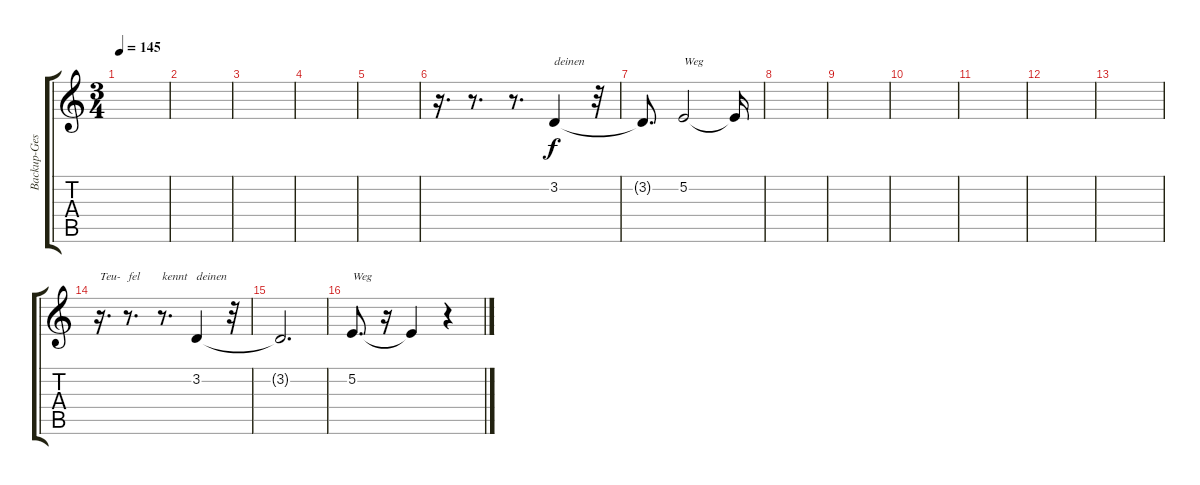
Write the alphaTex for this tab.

\track ("Backup-Gesang 2" "Backup-Ges") {instrument choiraahs}
\staff {score tabs}
\tuning (E4 B3 G3 D3 A2 E2) {hide}
\ts (3 4)
\tempo 145
\clef g2
\ks c
|
|
|
|
|
r.16{d} r.8{d} r.8{d} 3.2.4{txt "deinen"} r.32 |
3.2{t}.8{d} 5.2.2{txt "Weg"} 5.2{t}.16 |
|
|
|
|
|
|
r.16{d txt "Teu-"} r.8{d txt "fel"} r.8{d txt "kennt"} 3.2.4{txt "deinen"} r.32 |
3.2{t}.2{d} |
5.2.8{d txt "Weg"} r.16 5.2{t}.4 r.4
